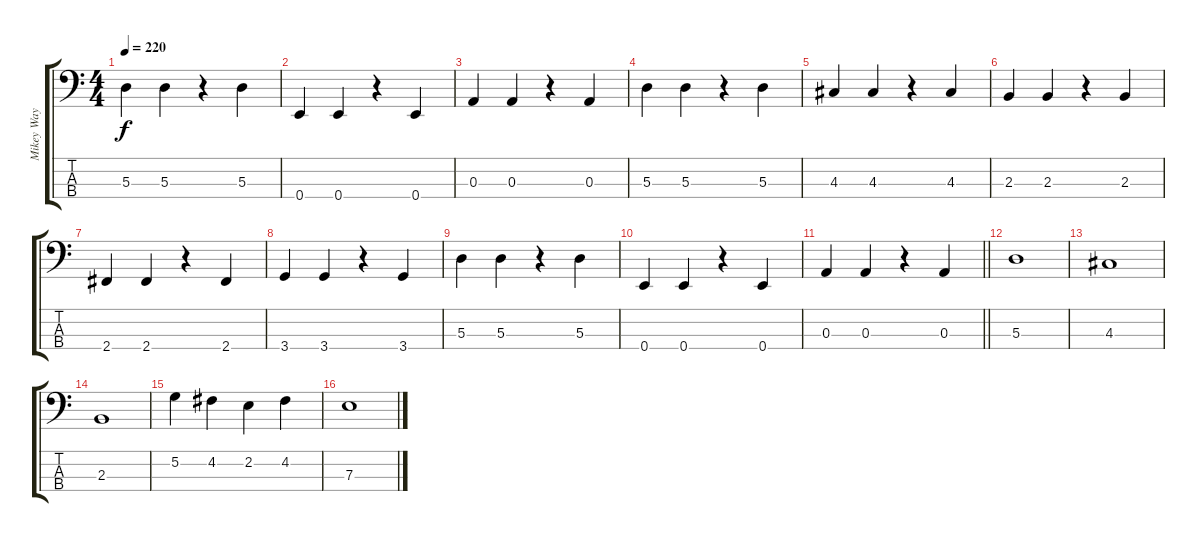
\track ("Mikey Way" "Mikey Way") {instrument electricbasspick}
\staff {score tabs}
\tuning (G2 D2 A1 E1) {hide}
\ts (4 4)
\tempo 220
\clef f4
\ks c
5.3.4{dy f} 5.3.4 r.4 5.3.4 |
0.4.4 0.4.4 r.4 0.4.4 |
0.3.4 0.3.4 r.4 0.3.4 |
5.3.4 5.3.4 r.4 5.3.4 |
4.3.4 4.3.4 r.4 4.3.4 |
2.3.4 2.3.4 r.4 2.3.4 |
2.4.4 2.4.4 r.4 2.4.4 |
3.4.4 3.4.4 r.4 3.4.4 |
5.3.4 5.3.4 r.4 5.3.4 |
0.4.4 0.4.4 r.4 0.4.4 |
\barLineRight lightlight
0.3.4 0.3.4 r.4 0.3.4 |
5.3.1 |
4.3.1 |
2.3.1 |
5.2.4 4.2.4 2.2.4 4.2.4 |
7.3.1
